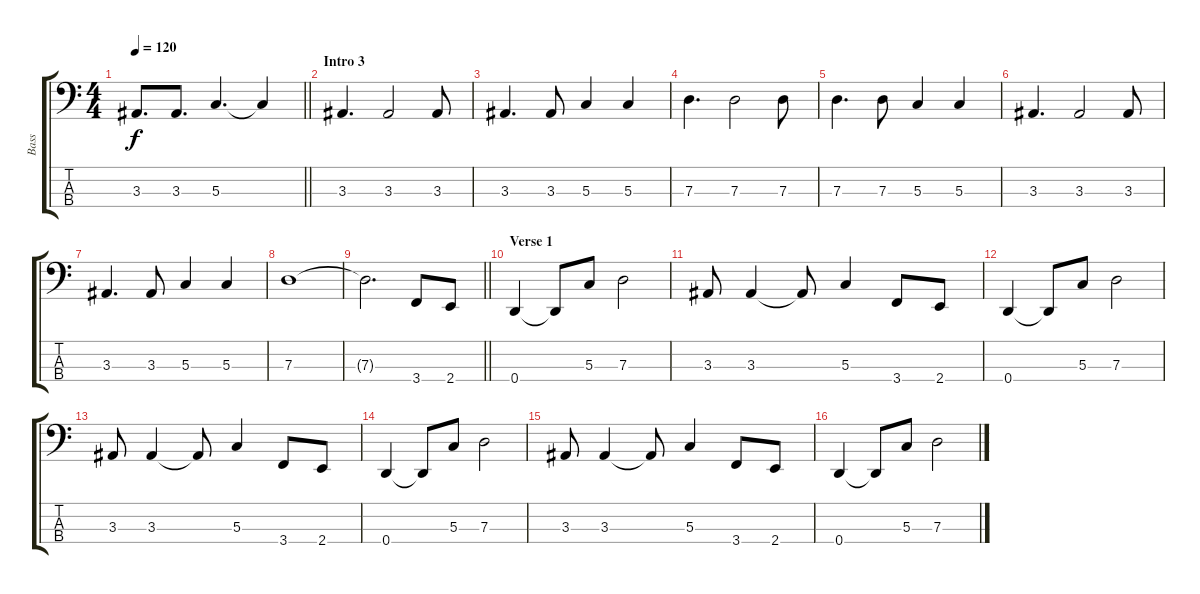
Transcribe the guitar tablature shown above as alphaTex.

\track ("Bass" "Bass") {instrument electricbasspick}
\staff {score tabs}
\tuning (F2 C2 G1 D1) {hide}
\ts (4 4)
\tempo 120
\clef f4
\barLineRight lightlight
\ks c
3.3.8{d dy f} 3.3.8{d} 5.3.4{d} 5.3{t}.4 |
\section ("" "Intro 3")
3.3.4{d} 3.3.2 3.3.8 |
3.3.4{d} 3.3.8 5.3.4 5.3.4 |
7.3.4{d} 7.3.2 7.3.8 |
7.3.4{d} 7.3.8 5.3.4 5.3.4 |
3.3.4{d} 3.3.2 3.3.8 |
3.3.4{d} 3.3.8 5.3.4 5.3.4 |
7.3.1 |
\barLineRight lightlight
7.3{t}.2{d} 3.4.8 2.4.8 |
\section ("" "Verse 1")
0.4.4 0.4{t}.8 5.3.8 7.3.2 |
3.3.8 3.3.4 3.3{t}.8 5.3.4 3.4.8 2.4.8 |
0.4.4 0.4{t}.8 5.3.8 7.3.2 |
3.3.8 3.3.4 3.3{t}.8 5.3.4 3.4.8 2.4.8 |
0.4.4 0.4{t}.8 5.3.8 7.3.2 |
3.3.8 3.3.4 3.3{t}.8 5.3.4 3.4.8 2.4.8 |
0.4.4 0.4{t}.8 5.3.8 7.3.2
